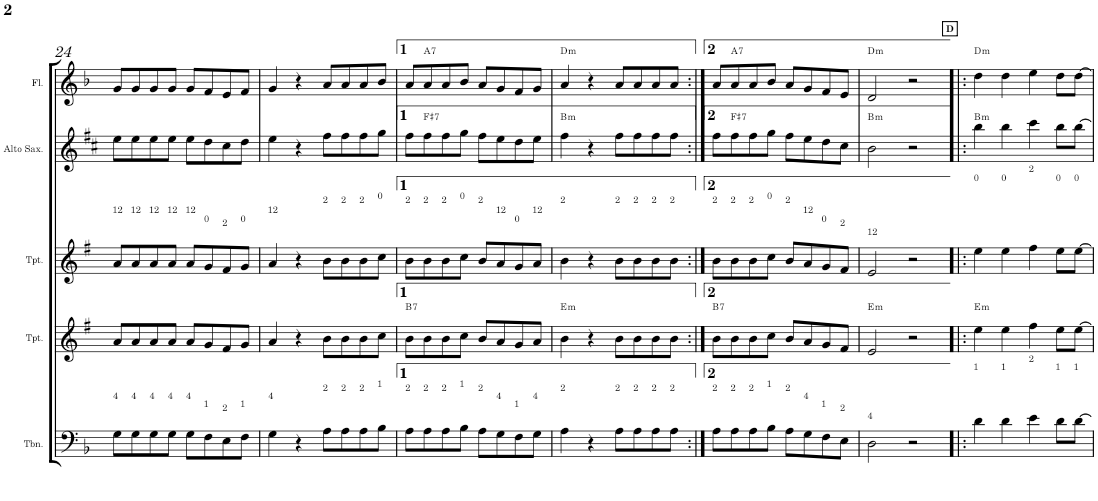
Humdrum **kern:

**kern	**kern	**harte	**kern	**kern	**harte	**kern	**harte
*part5	*part4	*part4	*part3	*part2	*part2	*part1	*part1
*staff5	*staff4	*	*staff3	*staff2	*	*staff1	*
*I"C clavF	*I"Bb	*	*I"Bb - Pirata	*I"Eb	*	*I"C clavG	*
!!LO:PB:g=z
*clefF4	*clefG2	*	*clefG2	*clefG2	*	*clefG2	*
*	*Trd1c2	*	*Trd1c2	*Trd5c9	*	*	*
*k[b-]	*k[f#]	*	*k[f#]	*k[f#c#]	*	*k[b-]	*
*F:	*G:	*	*G:	*D:	*	*F:	*
*M4/4	*M4/4	*	*M4/4	*M4/4	*	*M4/4	*
=24	=24	=24	=24	=24	=24	=24	=24
!	!	!	!LO:TX:a:t=12	!	!	!	!
!LO:TX:a:t=4	!	!	!	!	!	!	!
8G\L	8a/L	.	8a/L	8ee\L	.	8g/L	.
!	!	!	!LO:TX:a:t=12	!	!	!	!
!LO:TX:a:t=4	!	!	!	!	!	!	!
8G\	8a/	.	8a/	8ee\	.	8g/	.
!	!	!	!LO:TX:a:t=12	!	!	!	!
!LO:TX:a:t=4	!	!	!	!	!	!	!
8G\	8a/	.	8a/	8ee\	.	8g/	.
!	!	!	!LO:TX:a:t=12	!	!	!	!
!LO:TX:a:t=4	!	!	!	!	!	!	!
8G\J	8a/J	.	8a/J	8ee\J	.	8g/J	.
!	!	!	!LO:TX:a:t=12	!	!	!	!
!LO:TX:a:t=4	!	!	!	!	!	!	!
8G\L	8a/L	.	8a/L	8ee\L	.	8g/L	.
!	!	!	!LO:TX:a:t=0	!	!	!	!
!LO:TX:a:t=1	!	!	!	!	!	!	!
8F\	8g/	.	8g/	8dd\	.	8f/	.
!	!	!	!LO:TX:a:t=2	!	!	!	!
!LO:TX:a:t=2	!	!	!	!	!	!	!
8E\	8f#/	.	8f#/	8cc#\	.	8e/	.
!	!	!	!LO:TX:a:t=0	!	!	!	!
!LO:TX:a:t=1	!	!	!	!	!	!	!
8F\J	8g/J	.	8g/J	8dd\J	.	8f/J	.
=25	=25	=25	=25	=25	=25	=25	=25
!	!	!	!LO:TX:a:t=12	!	!	!	!
!LO:TX:a:t=4	!	!	!	!	!	!	!
4G\	4a/	.	4a/	4ee\	.	4g/	.
4r	4r	.	4r	4r	.	4r	.
!	!	!	!LO:TX:a:t=2	!	!	!	!
!LO:TX:a:t=2	!	!	!	!	!	!	!
8A\L	8b\L	.	8b\L	8ff#\L	.	8a/L	.
!	!	!	!LO:TX:a:t=2	!	!	!	!
!LO:TX:a:t=2	!	!	!	!	!	!	!
8A\	8b\	.	8b\	8ff#\	.	8a/	.
!	!	!	!LO:TX:a:t=2	!	!	!	!
!LO:TX:a:t=2	!	!	!	!	!	!	!
8A\	8b\	.	8b\	8ff#\	.	8a/	.
!	!	!	!LO:TX:a:t=0	!	!	!	!
!LO:TX:a:t=1	!	!	!	!	!	!	!
8B-\J	8cc\J	.	8cc\J	8gg\J	.	8b-/J	.
=26	=26	=26	=26	=26	=26	=26	=26
!	!	!	!LO:TX:a:t=2	!	!	!	!
!LO:TX:a:t=2	!	!LO:H:kt=7	!	!	!	!	!
8A\L	8b\L	B:7	8b\L	8ff#\L	.	8a/L	.
!	!	!	!LO:TX:a:t=2	!	!	!	!
!LO:TX:a:t=2	!	!	!	!	!LO:H:kt=7	!	!LO:H:kt=7
8A\	8b\	.	8b\	8ff#\	F#:7	8a/	A:7
!	!	!	!LO:TX:a:t=2	!	!	!	!
!LO:TX:a:t=2	!	!	!	!	!	!	!
8A\	8b\	.	8b\	8ff#\	.	8a/	.
!	!	!	!LO:TX:a:t=0	!	!	!	!
!LO:TX:a:t=1	!	!	!	!	!	!	!
8B-\J	8cc\J	.	8cc\J	8gg\J	.	8b-/J	.
!	!	!	!LO:TX:a:t=2	!	!	!	!
!LO:TX:a:t=2	!	!	!	!	!	!	!
8A\L	8b/L	.	8b/L	8ff#\L	.	8a/L	.
!	!	!	!LO:TX:a:t=12	!	!	!	!
!LO:TX:a:t=4	!	!	!	!	!	!	!
8G\	8a/	.	8a/	8ee\	.	8g/	.
!	!	!	!LO:TX:a:t=0	!	!	!	!
!LO:TX:a:t=1	!	!	!	!	!	!	!
8F\	8g/	.	8g/	8dd\	.	8f/	.
!	!	!	!LO:TX:a:t=12	!	!	!	!
!LO:TX:a:t=4	!	!	!	!	!	!	!
8G\J	8a/J	.	8a/J	8ee\J	.	8g/J	.
=27	=27	=27	=27	=27	=27	=27	=27
!	!	!	!LO:TX:a:t=2	!	!	!	!
!LO:TX:a:t=2	!	!LO:H:kt=m	!	!	!LO:H:kt=m	!	!LO:H:kt=m
4A\	4b\	E:min	4b\	4ff#\	B:min	4a/	D:min
4r	4r	.	4r	4r	.	4r	.
!	!	!	!LO:TX:a:t=2	!	!	!	!
!LO:TX:a:t=2	!	!	!	!	!	!	!
8A\L	8b\L	.	8b\L	8ff#\L	.	8a/L	.
!	!	!	!LO:TX:a:t=2	!	!	!	!
!LO:TX:a:t=2	!	!	!	!	!	!	!
8A\	8b\	.	8b\	8ff#\	.	8a/	.
!	!	!	!LO:TX:a:t=2	!	!	!	!
!LO:TX:a:t=2	!	!	!	!	!	!	!
8A\	8b\	.	8b\	8ff#\	.	8a/	.
!	!	!	!LO:TX:a:t=2	!	!	!	!
!LO:TX:a:t=2	!	!	!	!	!	!	!
8A\J	8b\J	.	8b\J	8ff#\J	.	8a/J	.
=28:|!	=28:|!	=28:|!	=28:|!	=28:|!	=28:|!	=28:|!	=28:|!
!	!	!	!LO:TX:a:t=2	!	!	!	!
!LO:TX:a:t=2	!	!LO:H:kt=7	!	!	!	!	!
8A\L	8b\L	B:7	8b\L	8ff#\L	.	8a/L	.
!	!	!	!LO:TX:a:t=2	!	!	!	!
!LO:TX:a:t=2	!	!	!	!	!LO:H:kt=7	!	!LO:H:kt=7
8A\	8b\	.	8b\	8ff#\	F#:7	8a/	A:7
!	!	!	!LO:TX:a:t=2	!	!	!	!
!LO:TX:a:t=2	!	!	!	!	!	!	!
8A\	8b\	.	8b\	8ff#\	.	8a/	.
!	!	!	!LO:TX:a:t=0	!	!	!	!
!LO:TX:a:t=1	!	!	!	!	!	!	!
8B-\J	8cc\J	.	8cc\J	8gg\J	.	8b-/J	.
!	!	!	!LO:TX:a:t=2	!	!	!	!
!LO:TX:a:t=2	!	!	!	!	!	!	!
8A\L	8b/L	.	8b/L	8ff#\L	.	8a/L	.
!	!	!	!LO:TX:a:t=12	!	!	!	!
!LO:TX:a:t=4	!	!	!	!	!	!	!
8G\	8a/	.	8a/	8ee\	.	8g/	.
!	!	!	!LO:TX:a:t=0	!	!	!	!
!LO:TX:a:t=1	!	!	!	!	!	!	!
8F\	8g/	.	8g/	8dd\	.	8f/	.
!	!	!	!LO:TX:a:t=2	!	!	!	!
!LO:TX:a:t=2	!	!	!	!	!	!	!
8E\J	8f#/J	.	8f#/J	8cc#\J	.	8e/J	.
=29	=29	=29	=29	=29	=29	=29	=29
!	!	!	!LO:TX:a:t=12	!	!	!	!
!LO:TX:a:t=4	!	!LO:H:kt=m	!	!	!LO:H:kt=m	!	!LO:H:kt=m
2D\	2e/	E:min	2e/	2b\	B:min	2d/	D:min
2r	2r	.	2r	2r	.	2r	.
!!LO:REH:place=s1:a:B:cj:t=D
=30!|:	=30!|:	=30!|:	=30!|:	=30!|:	=30!|:	=30!|:	=30!|:
!	!	!	!LO:TX:a:t=0	!	!	!	!
!LO:TX:a:t=1	!	!LO:H:kt=m	!	!	!LO:H:kt=m	!	!LO:H:kt=m
4d\	4ee\	E:min	4ee\	4bb\	B:min	4dd\	D:min
!	!	!	!LO:TX:a:t=0	!	!	!	!
!LO:TX:a:t=1	!	!	!	!	!	!	!
4d\	4ee\	.	4ee\	4bb\	.	4dd\	.
!	!	!	!LO:TX:a:t=2	!	!	!	!
!LO:TX:a:t=2	!	!	!	!	!	!	!
4e\	4ff#\	.	4ff#\	4ccc#\	.	4ee\	.
!	!	!	!LO:TX:a:t=0	!	!	!	!
!LO:TX:a:t=1	!	!	!	!	!	!	!
8d\L	8ee\L	.	8ee\L	8bb\L	.	8dd\L	.
!	!	!	!LO:TX:a:t=0	!	!	!	!
!LO:TX:a:t=1	!	!	!	!	!	!	!
[>8d\J	[>8ee\J	.	[>8ee\J	[>8bb\J	.	[>8dd\J	.
=	=	=	=	=	=	=	=
*-	*-	*-	*-	*-	*-	*-	*-
